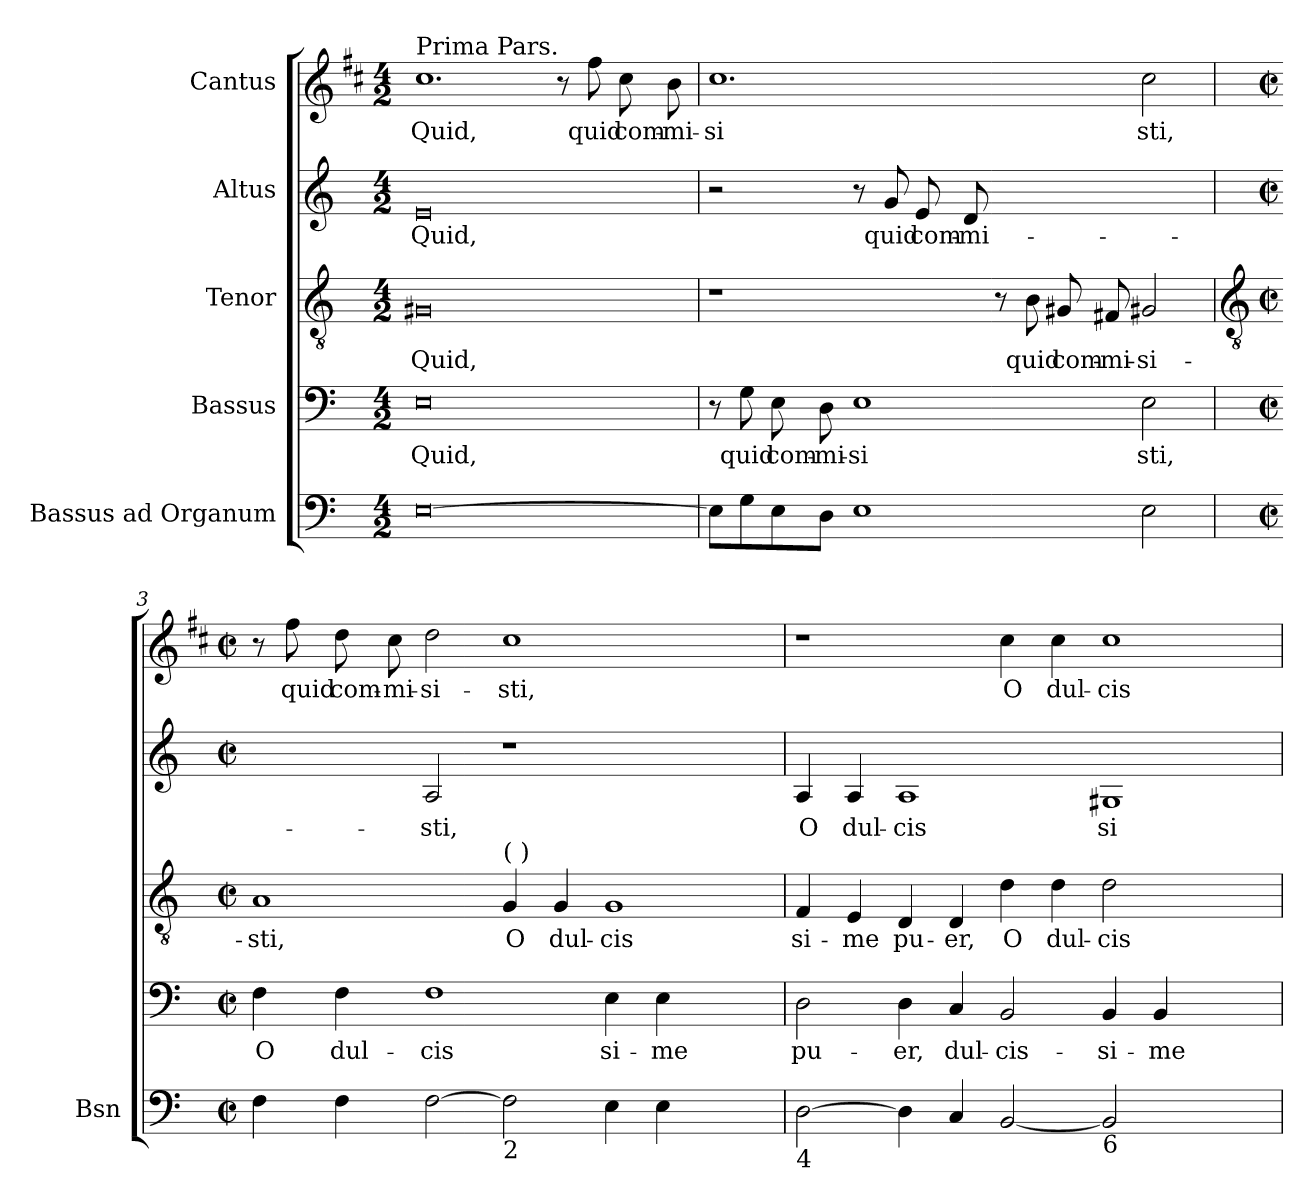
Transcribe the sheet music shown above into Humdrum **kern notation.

**kern	**kern	**text	**kern	**text	**kern	**text	**kern	**text
*part5	*part4	*part4	*part3	*part3	*part2	*part2	*part1	*part1
*staff5	*staff4	*staff4	*staff3	*staff3	*staff2	*staff2	*staff1	*staff1
*I"Bassus ad Organum	*I"Bassus	*	*I"Tenor	*	*I"Altus	*	*I"Cantus	*
*I'Bsn	*	*	*	*	*	*	*	*
*clefF4	*clefF4	*	*clefGv2	*	*clefG2	*	*clefG2	*
*	*	*	*	*	*	*	*ITrd1c2	*
*k[]	*k[]	*	*k[]	*	*k[]	*	*k[]	*
*C:	*C:	*	*C:	*	*C:	*	*C:	*
*M4/2	*M4/2	*	*M4/2	*	*M4/2	*	*M4/2	*
=1	=1	=1	=1	=1	=1	=1	=1	=1
!	!	!	!	!	!	!	!LO:TX:a:t=Prima Pars.	!
!	!	!LO:LY:b	!	!LO:LY:b	!	!LO:LY:b	!	!LO:LY:b
[0E	0E	Quid,	0G#X	Quid,	0e	Quid,	1.b	Quid,
.	.	.	.	.	.	.	8r	.
!	!	!	!	!	!	!	!	!LO:LY:b
.	.	.	.	.	.	.	8ee	quid
!	!	!	!	!	!	!	!	!LO:LY:b
.	.	.	.	.	.	.	8b	com-
!	!	!	!	!	!	!	!	!LO:LY:b
.	.	.	.	.	.	.	8a	-mi-
=2	=2	=2	=2	=2	=2	=2	=2	=2
!	!	!	!	!	!	!	!	!LO:LY:b
8EL]	8r	.	1r	.	2r	.	1.b	-si
!	!	!LO:LY:b	!	!	!	!	!	!
8G	8G	quid	.	.	.	.	.	.
!	!	!LO:LY:b	!	!	!	!	!	!
8E	8E	com-	.	.	.	.	.	.
!	!	!LO:LY:b	!	!	!	!	!	!
8DJ	8D	-mi-	.	.	.	.	.	.
!	!	!LO:LY:b	!	!	!	!	!	!
1E	1E	-si	.	.	8r	.	.	.
!	!	!	!	!	!	!LO:LY:b	!	!
.	.	.	.	.	8g	quid	.	.
!	!	!	!	!	!	!LO:LY:b	!	!
.	.	.	.	.	8e	com-	.	.
!	!	!	!	!	!	!LO:LY:b	!	!
.	.	.	.	.	8d	-mi-	.	.
!	!	!	!	!	!	!LO:LY:b	!	!
.	.	.	8r	.	[1eyy	-si	.	.
!	!	!	!	!LO:LY:b	!	!	!	!
.	.	.	8B	quid	.	.	.	.
!	!	!	!	!LO:LY:b	!	!	!	!
.	.	.	8G#X	com-	.	.	.	.
!	!	!	!	!LO:LY:b	!	!	!	!
.	.	.	8F#X	-mi-	.	.	.	.
!	!	!LO:LY:b	!	!LO:LY:b	!	!	!	!LO:LY:b
2E	2E	sti,	2G#X	-si-	.	.	2b	sti,
!!LO:LB:g=z
=3	=3	=3	=3	=3	=3	=3	=3	=3
*	*	*	*clefGv2	*	*	*	*	*
*M4/2	*M4/2	*	*M4/2	*	*M4/2	*	*M4/2	*
*met(c|)	*met(c|)	*	*met(c|)	*	*met(c|)	*	*met(c|)	*
!	!	!LO:LY:b	!	!LO:LY:b	!	!	!	!
4F	4F	O	1A	-sti,	2eyy]	.	8r	.
!	!	!	!	!	!	!	!	!LO:LY:b
.	.	.	.	.	.	.	8ee	quid
!	!	!LO:LY:b	!	!	!	!	!	!LO:LY:b
4F	4F	dul-	.	.	.	.	8cc	com-
!	!	!	!	!	!	!	!	!LO:LY:b
.	.	.	.	.	.	.	8b	-mi-
!	!	!LO:LY:b	!	!	!	!LO:LY:b	!	!LO:LY:b
[2F	1F	-cis	.	.	2A	sti,	2cc	-si-
!	!	!	!LO:TX:a:t=(  )	!	!	!	!	!
!LO:TX:b:t=2	!	!	!	!	!	!	!	!
!	!	!	!	!LO:LY:b	!	!	!	!LO:LY:b
2F]	.	.	4G	O	1r	.	1b	-sti,
!	!	!	!	!LO:LY:b	!	!	!	!
.	.	.	4G	dul-	.	.	.	.
!	!	!LO:LY:b	!	!LO:LY:b	!	!	!	!
4E	4E	si-	1G	-cis	.	.	.	.
!	!	!LO:LY:b	!	!	!	!	!	!
4E	4E	-me	.	.	.	.	.	.
2ryy	2ryy	.	.	.	2ryy	.	2ryy	.
=4	=4	=4	=4	=4	=4	=4	=4	=4
!LO:TX:b:t=4	!	!	!	!	!	!	!	!
!	!	!LO:LY:b	!	!LO:LY:b	!	!LO:LY:b	!	!
[2D	2D	pu-	4F	si-	4A	O	1r	.
!	!	!	!	!LO:LY:b	!	!LO:LY:b	!	!
.	.	.	4E	-me	4A	dul-	.	.
!	!	!LO:LY:b	!	!LO:LY:b	!	!LO:LY:b	!	!
4D]	4D	-er,	4D	pu-	1A	-cis	.	.
!	!	!LO:LY:b	!	!LO:LY:b	!	!	!	!
4C	4C	dul-	4D	-er,	.	.	.	.
!	!	!LO:LY:b	!	!LO:LY:b	!	!	!	!LO:LY:b
[2BB	2BB	-cis-	4d	O	.	.	4b	O
!	!	!	!	!LO:LY:b	!	!	!	!LO:LY:b
.	.	.	4d	dul-	.	.	4b	dul-
!LO:TX:b:t=6	!	!	!	!	!	!	!	!
!	!	!LO:LY:b	!	!LO:LY:b	!	!LO:LY:b	!	!LO:LY:b
2BB]	4BB	-si-	2d	-cis-	1G#X	si	1b	-cis
!	!	!LO:LY:b	!	!	!	!	!	!
.	4BB	-me	.	.	.	.	.	.
2ryy	2ryy	.	2ryy	.	.	.	.	.
=	=	=	=	=	=	=	=	=
*-	*-	*-	*-	*-	*-	*-	*-	*-
